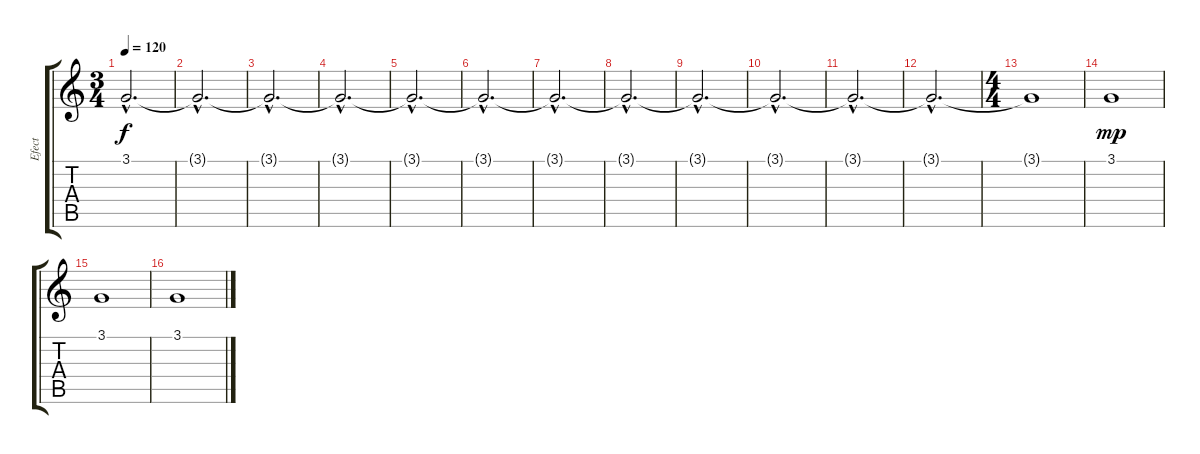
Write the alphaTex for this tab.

\track ("Efect" "Efect") {instrument seashore}
\staff {score tabs}
\tuning (E4 B3 G3 D3 A2 E2) {hide}
\ts (3 4)
\tempo 120
\clef g2
\ks c
3.1{hac t}.2{d dy f} |
3.1{hac t}.2{d} |
3.1{hac t}.2{d} |
3.1{hac t}.2{d} |
3.1{hac t}.2{d} |
3.1{hac t}.2{d} |
3.1{hac t}.2{d} |
3.1{hac t}.2{d} |
3.1{hac t}.2{d} |
3.1{hac t}.2{d} |
3.1{hac t}.2{d} |
3.1{hac t}.2{d} |
\ts (4 4)
3.1{t}.1 |
3.1.1{dy mp} |
3.1.1 |
3.1.1
